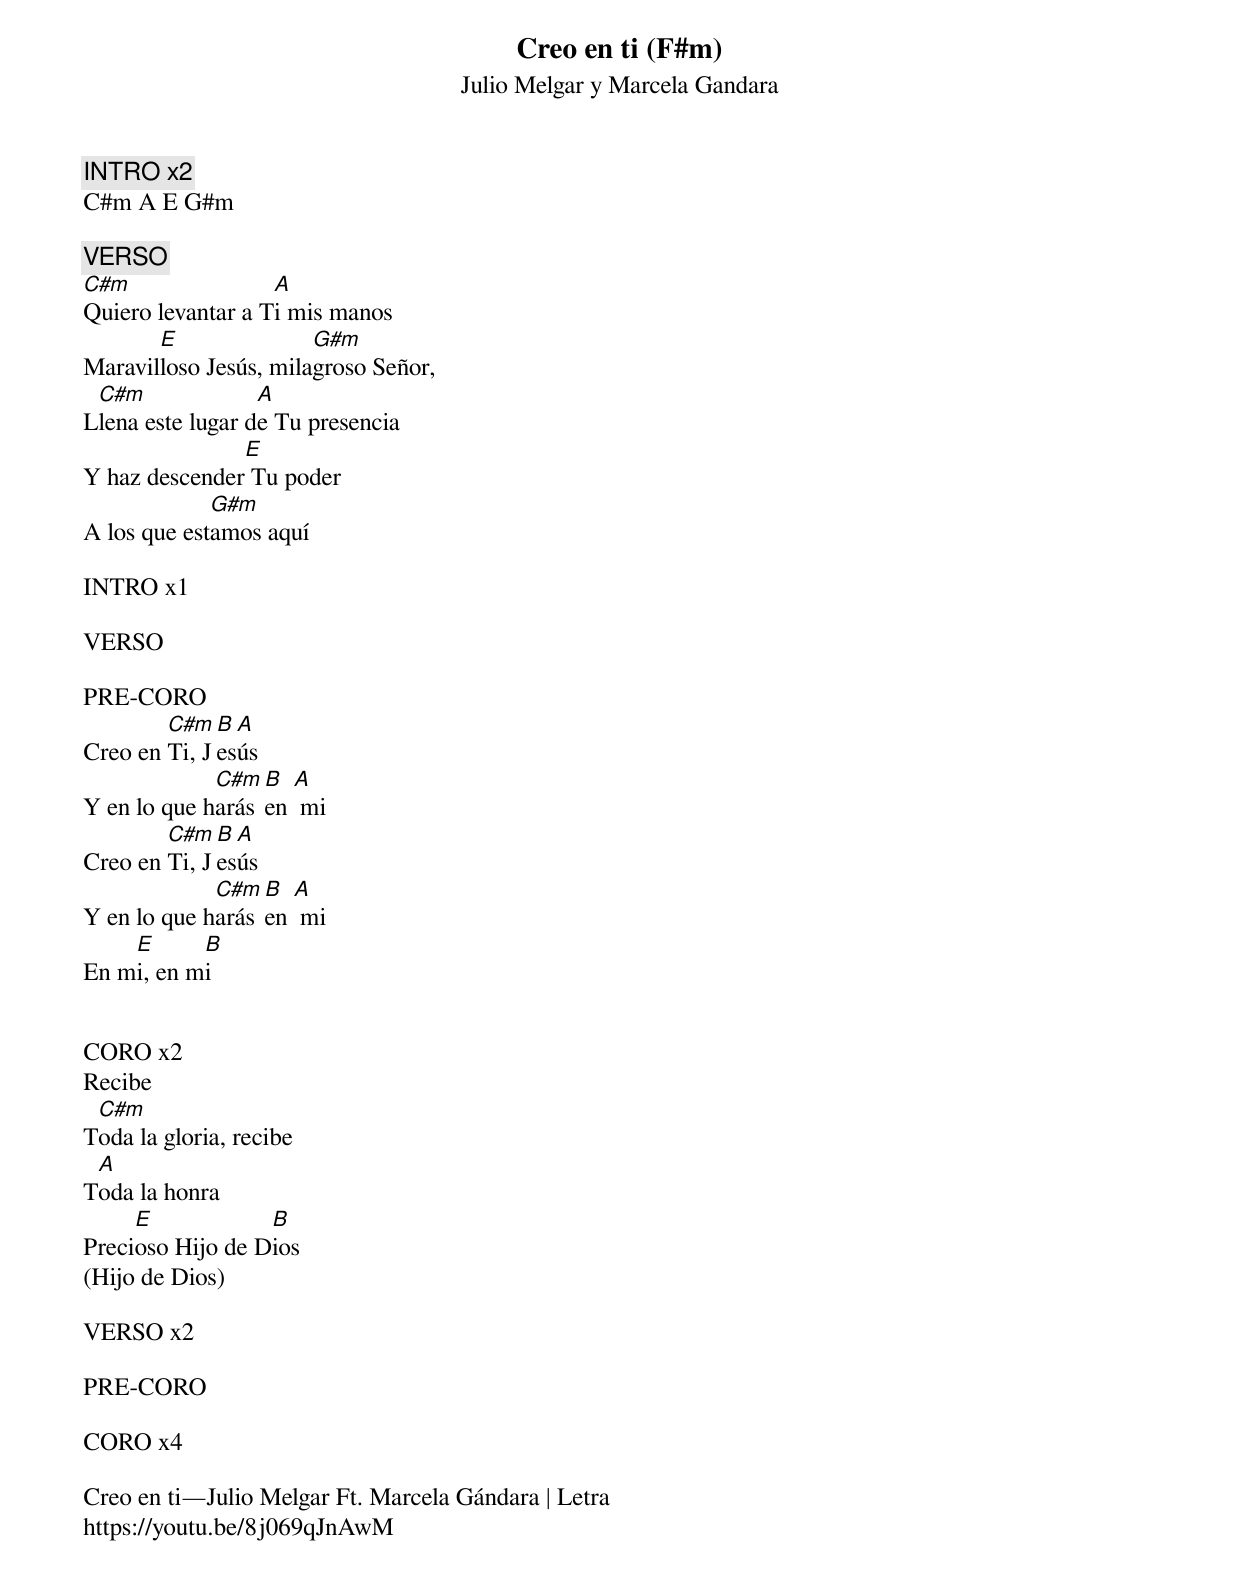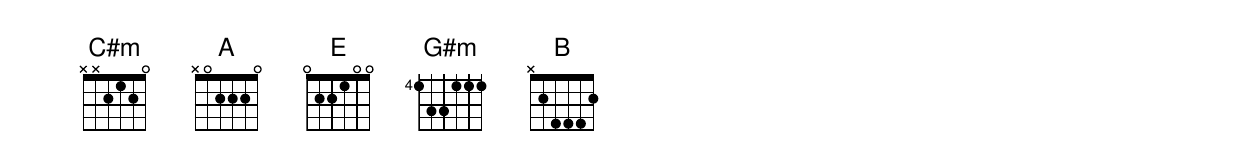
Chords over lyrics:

Creo en ti (F#m)
Julio Melgar y Marcela Gandara

INTRO x2
C#m A E G#m

VERSO
C#m                A
Quiero levantar a Ti mis manos
       E               G#m
Maravilloso Jesús, milagroso Señor,
 C#m              A
Llena este lugar de Tu presencia
               E
Y haz descender Tu poder
             G#m
A los que estamos aquí

INTRO x1

VERSO

PRE-CORO
        C#m  B A
Creo en Ti, Jesús
             C#m  B  A
Y en lo que harás en  mi
        C#m  B A
Creo en Ti, Jesús
             C#m  B  A
Y en lo que harás en  mi
    E      B
En mi, en mi


CORO x2
Recibe
 C#m
Toda la gloria, recibe
 A
Toda la honra
     E            B
Precioso Hijo de Dios
(Hijo de Dios)

VERSO x2

PRE-CORO

CORO x4

Creo en ti—Julio Melgar Ft. Marcela Gándara | Letra
https://youtu.be/8j069qJnAwM
